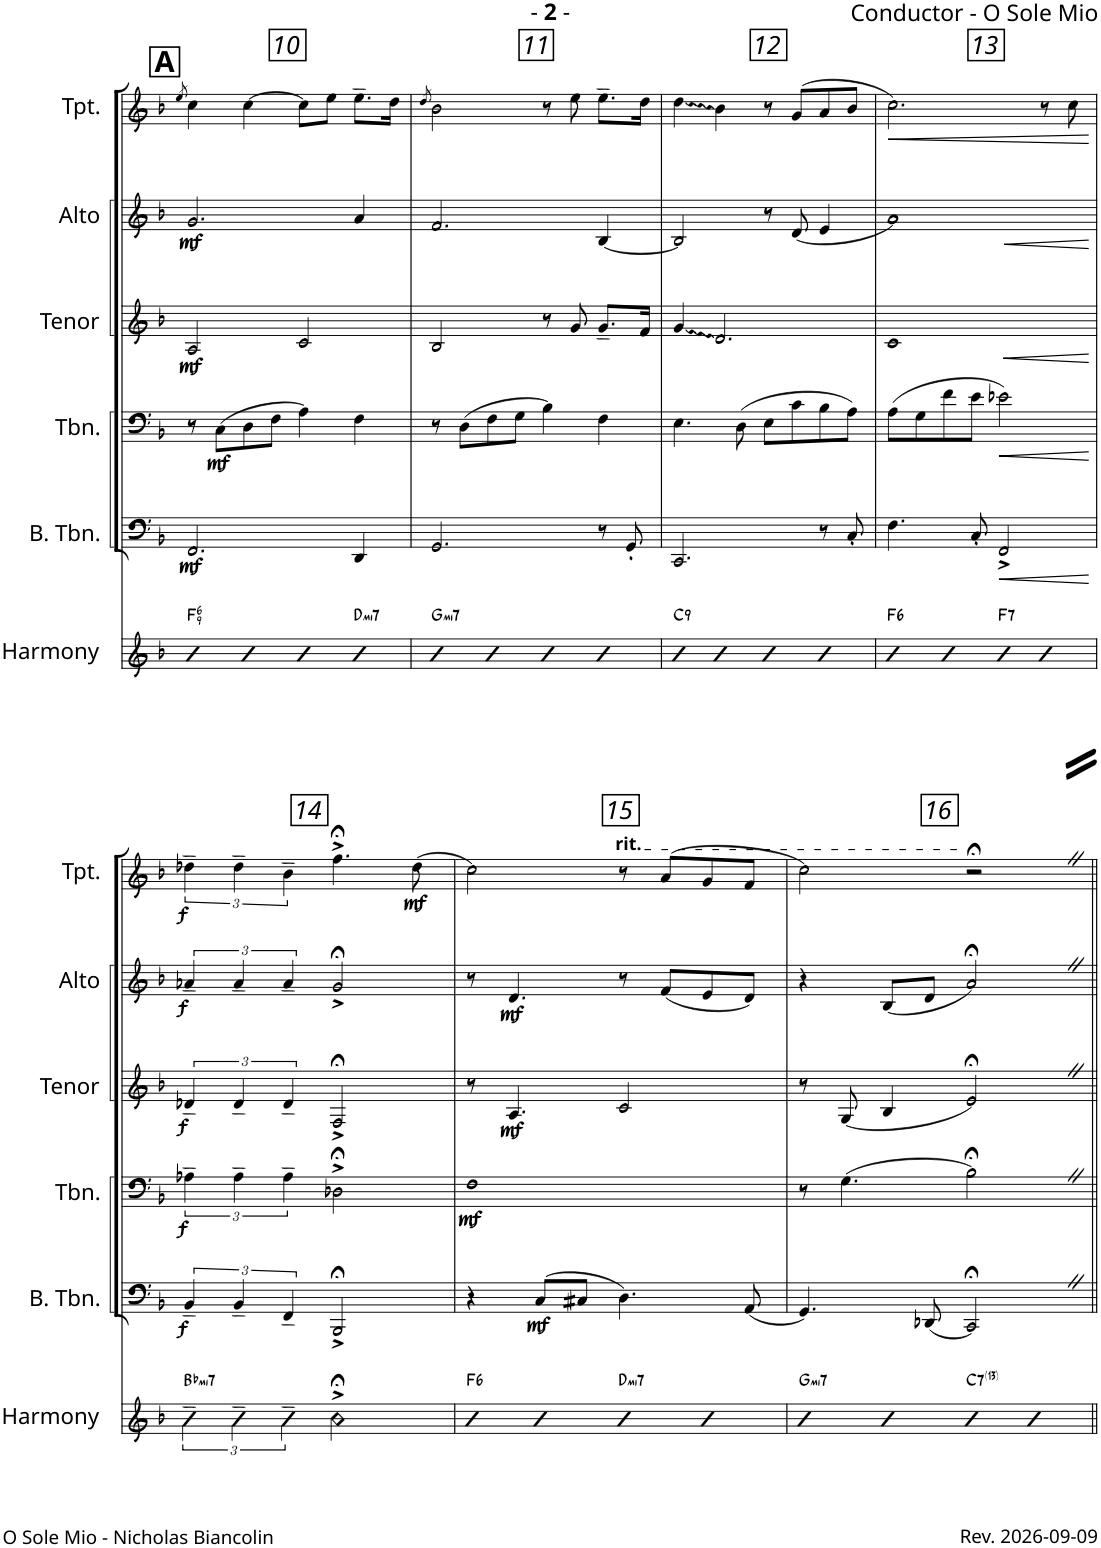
**kern	**harte	**kern	**dynam	**kern	**dynam	**kern	**dynam	**kern	**dynam	**kern	**dynam
*part6	*part6	*part5	*part5	*part4	*part4	*part3	*part3	*part2	*part2	*part1	*part1
*staff6	*	*staff5	*staff5	*staff4	*staff4	*staff3	*staff3	*staff2	*staff2	*staff1	*staff1
*I"Harmony	*	*I"Bass Trombone	*	*I"Trombone	*	*I"Tenor Sax	*	*I"Alto Sax	*	*I"(Solo) Trumpet	*
*I'Harmony	*	*I'B. Tbn.	*	*I'Tbn.	*	*I'Tenor	*	*I'Alto	*	*I'Tpt.	*
!!LO:PB:g=z
*clefG2	*	*clefF4	*	*clefF4	*	*clefG2	*	*clefG2	*	*clefG2	*
*	*	*	*	*	*	*Trd8c14	*	*Trd5c9	*	*Trd1c2	*
*k[b-]	*	*k[b-]	*	*k[b-]	*	*k[b-]	*	*k[b-]	*	*k[b-]	*
*M4/4	*	*M4/4	*	*M4/4	*	*M4/4	*	*M4/4	*	*M4/4	*
!!LO:REH:place=s1:a:B:cj:fs=14:t=A
=10	=10	=10	=10	=10	=10	=10	=10	=10	=10	=10	=10
.	.	.	.	.	.	.	.	.	.	8qee/	.
!	!LO:H:kt=6	!	!LO:DY:b	!	!	!	!LO:DY:b	!	!LO:DY:b	!	!
4b-	F:maj6(9)	2.FF/	mf	8r	.	2A/	mf	2.g/	mf	4cc\	.
!	!	!	!	!	!LO:DY:b	!	!	!	!	!	!
.	.	.	.	(8C\L	mf	.	.	.	.	.	.
4b-	.	.	.	8D\	.	.	.	.	.	[4cc\	.
.	.	.	.	8F\J	.	.	.	.	.	.	.
4b-	.	.	.	4A\)	.	2c/	.	.	.	8cc\L]	.
.	.	.	.	.	.	.	.	.	.	8ee\J	.
!	!LO:H:kt=mi7	!	!	!	!	!	!	!	!	!	!
4b-	D:min7	4DD/	.	4F\	.	.	.	4a/	.	8.ee~\L	.
.	.	.	.	.	.	.	.	.	.	16dd\Jk	.
=11	=11	=11	=11	=11	=11	=11	=11	=11	=11	=11	=11
.	.	.	.	.	.	.	.	.	.	8qdd/	.
!	!LO:H:kt=mi7	!	!	!	!	!	!	!	!	!	!
4b-	G:min7	2.GG/	.	8r	.	2B-/	.	2.f/	.	2b-\	.
.	.	.	.	(8D\L	.	.	.	.	.	.	.
4b-	.	.	.	8F\	.	.	.	.	.	.	.
.	.	.	.	8G\J	.	.	.	.	.	.	.
4b-	.	.	.	4B-\)	.	8r	.	.	.	8r	.
.	.	.	.	.	.	8g/	.	.	.	8ee\	.
4b-	.	8r	.	4F\	.	8.g~/L	.	[4B-/	.	8.ee~\L	.
.	.	8GG'/	.	.	.	.	.	.	.	.	.
.	.	.	.	.	.	16f/Jk	.	.	.	16dd\Jk	.
=12	=12	=12	=12	=12	=12	=12	=12	=12	=12	=12	=12
!	!LO:H:kt=9	!	!	!	!	!	!	!	!	!	!
4b-	C:9	2.CC/	.	4.E\	.	4g/	.	2B-/]	.	4dd\	.
4b-	.	.	.	.	.	2.d/	.	.	.	4b-\	.
.	.	.	.	(8D\	.	.	.	.	.	.	.
4b-	.	.	.	8E\L	.	.	.	8r	.	8r	.
.	.	.	.	8c\	.	.	.	(8d/	.	(8g/L	.
4b-	.	8r	.	8B-\	.	.	.	4e/	.	8a/	.
.	.	8C'/	.	8A\J)	.	.	.	.	.	8b-/J	.
=13	=13	=13	=13	=13	=13	=13	=13	=13	=13	=13	=13
!	!LO:H:kt=6	!	!	!	!	!	!	!	!	!	!LO:HP:b
4b-	F:maj6	4.F\	.	(8A\L	.	1c	.	1a)	.	2.cc\)	<
.	.	.	.	8G\	.	.	.	.	.	.	.
4b-	.	.	.	8f\	.	.	.	.	.	.	.
.	.	8C'/	.	8e\J	.	.	.	.	.	.	.
!	!LO:H:kt=7	!	!	!	!LO:HP:b	!	!	!	!	!	!
4b-	F:7	2FF^/	.	2e-X\)	<	.	.	.	.	.	.
4b-	.	.	.	.	.	.	.	.	.	8r	.
.	.	.	.	.	.	.	.	.	.	8cc\	.
.	.	.	.	.	[	.	[	.	[	.	[
!!LO:LB:g=z
=14	=14	=14	=14	=14	=14	=14	=14	=14	=14	=14	=14
!	!LO:H:kt=mi7	!	!LO:DY:b	!	!LO:DY:b	!	!LO:DY:n=1:b	!	!LO:DY:n=1:b	!	!LO:DY:b
6BB-~\	Bb:min7	6BB-~/	f	6A-X~\	f	6d-X~/	[ f	6a-X~/	[ f	6dd-X~\	f
6BB-~\	.	6BB-~/	.	6A-~\	.	6d-~/	.	6a-~/	.	6dd-~\	.
6FF~\	.	6FF~/	.	6A-~\	.	6d-~/	.	6a-~/	.	6b-~\	.
2BBB-;<^\	.	2BBB-;<^/	.	2D-X;<^\	.	2F;<^/	.	2g;<^/	.	4.ff;<^\	.
!	!	!	!	!	!	!	!	!	!	!	!LO:DY:b
.	.	.	.	.	.	.	.	.	.	(8dd-\	mf
=15	=15	=15	=15	=15	=15	=15	=15	=15	=15	=15	=15
!	!LO:H:kt=6	!	!	!	!LO:DY:b	!	!	!	!	!	!
4b-	F:maj6	4r	.	1F	mf	8r	.	8r	.	2cc\)	.
!	!	!	!	!	!	!	!LO:DY:b	!	!LO:DY:b	!	!
.	.	.	.	.	.	4.A/	mf	4.d/	mf	.	.
!	!	!	!LO:DY:b	!	!	!	!	!	!	!	!
4b-	.	(8C/L	mf	.	.	.	.	.	.	.	.
.	.	8C#X/J	.	.	.	.	.	.	.	.	.
!	!LO:H:kt=mi7	!	!	!	!	!	!	!	!	!LO:TX:a:t=rit.	!
4b-	D:min7	4.D\)	.	.	.	2c/	.	8r	.	8r	.
.	.	.	.	.	.	.	.	(8f/L	.	(8a/L	.
4b-	.	.	.	.	.	.	.	8e/	.	8g/	.
.	.	(8AA/	.	.	.	.	.	8d/J)	.	8f/J	.
=16	=16	=16	=16	=16	=16	=16	=16	=16	=16	=16	=16
!	!LO:H:kt=mi7	!	!	!	!	!	!	!	!	!	!
4b-	G:min7	4.GG/)	.	8r	.	8r	.	4r	.	2cc\)	.
.	.	.	.	(4.G\	.	(8G/	.	.	.	.	.
4b-	.	.	.	.	.	4B-/	.	(8B-/L	.	.	.
.	.	(8DD-X/	.	.	.	.	.	8d/J	.	.	.
!	!LO:H:kt=7	!	!	!	!	!	!	!	!	!	!
4b-	C:7(13)	2CC;<Z/)	.	2B-;<Z\)	.	2e;<Z/)	.	2a;<Z/)	.	2r;<	.
4b-	.	.	.	.	.	.	.	.	.	.	.
=||	=||	=||	=||	=||	=||	=||	=||	=||	=||	=||	=||
*-	*-	*-	*-	*-	*-	*-	*-	*-	*-	*-	*-
